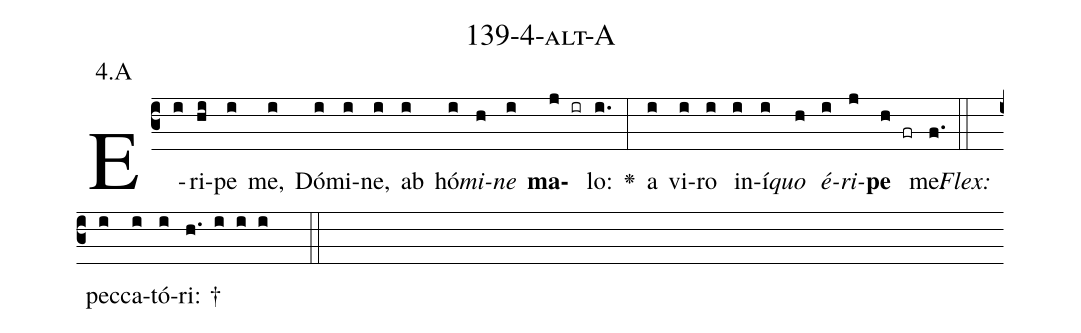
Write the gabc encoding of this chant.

name: 139-4-alt-A;
annotation: 4.A;
%%
(c3)E(i)ri(hi)pe(i) me,(i) Dó(i)mi(i)ne,(i) ab(i) hó(i)<i>mi</i>(h)<i>ne</i>(i) <b>ma</b>(j ir)lo:(i.) <v>\greheightstar</v>(:) a(i) vi(i)ro(i) in(i)í(i)<i>quo</i>(h) <i>é</i>(i)<i>ri</i>(j)<b>pe</b>(h fr) me.(f.) (::)
<i>Flex:</i>()  pec(i)ca(i)tó(i)ri: †(h. i i i  ::)

%E(i) u(h) o(i) u(j) a(h) e.(f.) (::)
